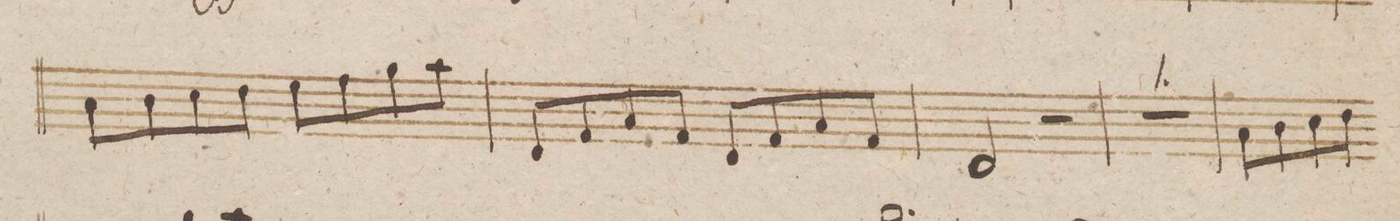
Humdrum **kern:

**kern	**dynam
*I"Fagotto 1mo	*
*clefF4	*
*k[b-]	*
*met(c)	*
*M4/4	*
8C\L	.
8D\	.
8E\	.
8F\J	.
8G\L	.
8A\	.
8B-\	.
8c\J	.
=135	=135
8FF/L	.
8AA/	.
8C/	.
8AA/J	.
8FF/L	.
8AA/	.
8C/	.
8AA/J	.
=136	=136
2FF/	.
2r	.
=137	=137
1r	.
=138	=138
8C\L	.
8D\	.
8E\	.
8F\J	.
*-	*-
